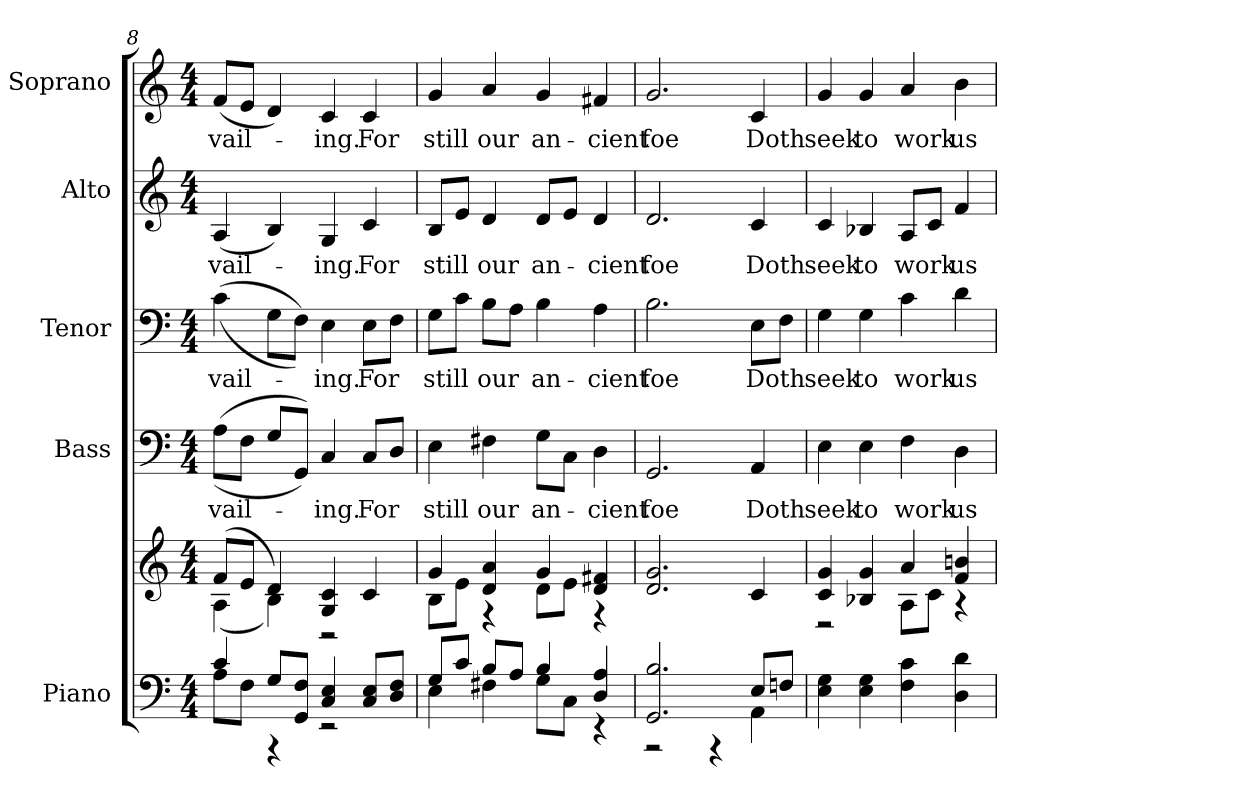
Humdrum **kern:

**kern	**kern	**kern	**text	**kern	**text	**kern	**text	**kern	**text
*part5	*part5	*part4	*part4	*part3	*part3	*part2	*part2	*part1	*part1
*staff6	*staff5	*staff4	*staff4	*staff3	*staff3	*staff2	*staff2	*staff1	*staff1
*I"Piano	*	*I"Bass	*	*I"Tenor	*	*I"Alto	*	*I"Soprano	*
*I'Pno.	*	*I'B.	*	*I'T.	*	*I'A.	*	*I'S.	*
!!LO:PB:g=z
*clefF4	*clefG2	*clefF4	*	*clefF4	*	*clefG2	*	*clefG2	*
*k[]	*k[]	*k[]	*	*k[]	*	*k[]	*	*k[]	*
*C:	*C:	*C:	*	*C:	*	*C:	*	*C:	*
*M4/4	*M4/4	*M4/4	*	*M4/4	*	*M4/4	*	*M4/4	*
=8	=8	=8	=8	=8	=8	=8	=8	=8	=8
*^	*^	*	*	*	*	*	*	*	*
!	!	!	!	!	!LO:LY:b:color=#000000	!	!	!	!	!	!
!	!	!	!	!	!	!	!LO:LY:b:color=#000000	!	!	!	!
!	!	!	!	!	!	!	!	!	!LO:LY:b:color=#000000	!	!
!	!	!	!	!	!	!	!	!	!	!	!LO:LY:b:color=#000000
4ci/	8Ai\L	(8fi/L	(4Ai\	((8Ai\L	-vail-	((4ci\	-vail-	(4Ai/	-vail-	(8fi/L	-vail-
.	8Fi\J	8ei/J	.	8Fi\J	.	.	.	.	.	8ei/J	.
8Gi/L	4r	4di/)	4Bi\)	8Gi/L	.	8Gi\L	.	4Bi/)	.	4di/)	.
8GGi/ 8FiJ	.	.	.	8GGi/J))	.	8Fi\J))	.	.	.	.	.
!	!	!	!	!	!LO:LY:b:color=#000000	!	!	!	!	!	!
!	!	!	!	!	!	!	!LO:LY:b:color=#000000	!	!	!	!
!	!	!	!	!	!	!	!	!	!LO:LY:b:color=#000000	!	!
!	!	!	!	!	!	!	!	!	!	!	!LO:LY:b:color=#000000
4Ci/ 4Ei	2r	4Gi/ 4ci	2r	4Ci/	-ing.	4Ei\	-ing.	4Gi/	-ing.	4ci/	-ing.
!	!	!	!	!	!LO:LY:b:color=#000000	!	!	!	!	!	!
!	!	!	!	!	!	!	!LO:LY:b:color=#000000	!	!	!	!
!	!	!	!	!	!	!	!	!	!LO:LY:b:color=#000000	!	!
!	!	!	!	!	!	!	!	!	!	!	!LO:LY:b:color=#000000
8Ci/ 8EiL	.	4ci/	.	8Ci/L	For	8Ei\L	For	4ci/	For	4ci/	For
8Di/ 8FiJ	.	.	.	8Di/J	.	8Fi\J	.	.	.	.	.
=9	=9	=9	=9	=9	=9	=9	=9	=9	=9	=9	=9
!	!	!	!	!	!LO:LY:b:color=#000000	!	!	!	!	!	!
!	!	!	!	!	!	!	!LO:LY:b:color=#000000	!	!	!	!
!	!	!	!	!	!	!	!	!	!LO:LY:b:color=#000000	!	!
!	!	!	!	!	!	!	!	!	!	!	!LO:LY:b:color=#000000
8Gi/L	4Ei\	4gi/	8Bi\L	4Ei\	still	8Gi\L	still	8Bi/L	still	4gi/	still
8ci/J	.	.	8ei\J	.	.	8ci\J	.	8ei/J	.	.	.
!	!	!	!	!	!LO:LY:b:color=#000000	!	!	!	!	!	!
!	!	!	!	!	!	!	!LO:LY:b:color=#000000	!	!	!	!
!	!	!	!	!	!	!	!	!	!LO:LY:b:color=#000000	!	!
!	!	!	!	!	!	!	!	!	!	!	!LO:LY:b:color=#000000
8Bi/L	4F#Xi\	4di/ 4ai	4r	4F#Xi\	our	8Bi\L	our	4di/	our	4ai/	our
8Ai/J	.	.	.	.	.	8Ai\J	.	.	.	.	.
!	!	!	!	!	!LO:LY:b:color=#000000	!	!	!	!	!	!
!	!	!	!	!	!	!	!LO:LY:b:color=#000000	!	!	!	!
!	!	!	!	!	!	!	!	!	!LO:LY:b:color=#000000	!	!
!	!	!	!	!	!	!	!	!	!	!	!LO:LY:b:color=#000000
4Bi/	8Gi\L	4gi/	8di\L	8Gi\L	an-	4Bi\	an-	8di/L	an-	4gi/	an-
.	8Ci\J	.	8ei\J	8Ci\J	.	.	.	8ei/J	.	.	.
!	!	!	!	!	!LO:LY:b:color=#000000	!	!	!	!	!	!
!	!	!	!	!	!	!	!LO:LY:b:color=#000000	!	!	!	!
!	!	!	!	!	!	!	!	!	!LO:LY:b:color=#000000	!	!
!	!	!	!	!	!	!	!	!	!	!	!LO:LY:b:color=#000000
4Di/ 4Ai	4r	4di/ 4f#Xi	4r	4Di\	-cient	4Ai\	-cient	4di/	-cient	4f#Xi/	-cient
*	*	*v	*v	*	*	*	*	*	*	*	*
!!LO:PB:g=z
=10	=10	=10	=10	=10	=10	=10	=10	=10	=10	=10
*	*	*^	*	*	*	*	*	*	*	*
!	!	!	!	!	!LO:LY:b:color=#000000	!	!	!	!	!	!
*	*	*v	*v	*	*	*	*	*	*	*	*
*	*	*^	*	*	*	*	*	*	*	*
!	!	!	!	!	!	!	!LO:LY:b:color=#000000	!	!	!	!
*	*	*v	*v	*	*	*	*	*	*	*	*
*	*	*^	*	*	*	*	*	*	*	*
!	!	!	!	!	!	!	!	!	!LO:LY:b:color=#000000	!	!
*	*	*v	*v	*	*	*	*	*	*	*	*
*	*	*^	*	*	*	*	*	*	*	*
!	!	!	!	!	!	!	!	!	!	!	!LO:LY:b:color=#000000
*	*	*v	*v	*	*	*	*	*	*	*	*
2.GGi/ 2.Bi	2r	2.di/ 2.gi	2.GGi/	foe	2.Bi\	foe	2.di/	foe	2.gi/	foe
.	4r	.	.	.	.	.	.	.	.	.
!	!	!	!	!LO:LY:b:color=#000000	!	!	!	!	!	!
!	!	!	!	!	!	!LO:LY:b:color=#000000	!	!	!	!
!	!	!	!	!	!	!	!	!LO:LY:b:color=#000000	!	!
!	!	!	!	!	!	!	!	!	!	!LO:LY:b:color=#000000
8Ei/L	4AAi\	4ci/	4AAi/	Doth	8Ei\L	Doth	4ci/	Doth	4ci/	Doth
8Fni/J	.	.	.	.	8Fi\J	.	.	.	.	.
*v	*v	*	*	*	*	*	*	*	*	*
=11	=11	=11	=11	=11	=11	=11	=11	=11	=11
*	*^	*	*	*	*	*	*	*	*
!	!	!	!	!LO:LY:b:color=#000000	!	!	!	!	!	!
!	!	!	!	!	!	!LO:LY:b:color=#000000	!	!	!	!
!	!	!	!	!	!	!	!	!LO:LY:b:color=#000000	!	!
!	!	!	!	!	!	!	!	!	!	!LO:LY:b:color=#000000
4Ei\ 4Gi	4ci/ 4gi	2r	4Ei\	seek	4Gi\	seek	4ci/	seek	4gi/	seek
!	!	!	!	!LO:LY:b:color=#000000	!	!	!	!	!	!
!	!	!	!	!	!	!LO:LY:b:color=#000000	!	!	!	!
!	!	!	!	!	!	!	!	!LO:LY:b:color=#000000	!	!
!	!	!	!	!	!	!	!	!	!	!LO:LY:b:color=#000000
4Ei\ 4Gi	4B-Xi/ 4gi	.	4Ei\	to	4Gi\	to	4B-Xi/	to	4gi/	to
!	!	!	!	!LO:LY:b:color=#000000	!	!	!	!	!	!
!	!	!	!	!	!	!LO:LY:b:color=#000000	!	!	!	!
!	!	!	!	!	!	!	!	!LO:LY:b:color=#000000	!	!
!	!	!	!	!	!	!	!	!	!	!LO:LY:b:color=#000000
4Fi\ 4ci	4ai/	8Ai\L	4Fi\	work	4ci\	work	8Ai/L	work	4ai/	work
.	.	8ci\J	.	.	.	.	8ci/J	.	.	.
!	!	!	!	!LO:LY:b:color=#000000	!	!	!	!	!	!
!	!	!	!	!	!	!LO:LY:b:color=#000000	!	!	!	!
!	!	!	!	!	!	!	!	!LO:LY:b:color=#000000	!	!
!	!	!	!	!	!	!	!	!	!	!LO:LY:b:color=#000000
4Di\ 4di	4fi/ 4bni	4r	4Di\	us	4di\	us	4fi/	us	4bi\	us
*	*v	*v	*	*	*	*	*	*	*	*
=	=	=	=	=	=	=	=	=	=
*-	*-	*-	*-	*-	*-	*-	*-	*-	*-
